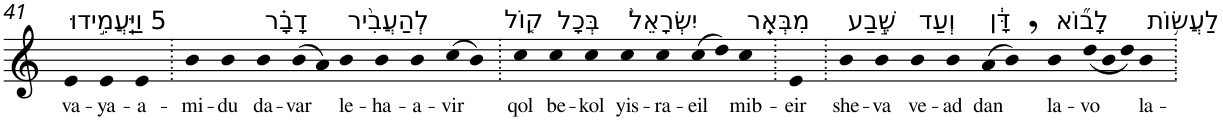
**kern	**text
*part1	*part1
*staff1	*staff1
*I"Piano	*
*I'Pno	*
!!LO:PB:g=z
*clefG2	*
*k[]	*
=41	=41
!LO:TX:a:t=5 וַיַּֽעֲמִ֣ידוּ	!
!	!LO:LY:b
4e	va-
!	!LO:LY:b
4e	-ya-
!	!LO:LY:b
4e	-a-
=42.	=42.
!	!LO:LY:b
4b	-mi-
!	!LO:LY:b
4b	-du
!LO:TX:a:t=דָבָ֗ר	!
!	!LO:LY:b
4b	da-
!	!LO:LY:b
(>8b	-var
8a)	.
!LO:TX:a:t=לְהַעֲבִ֨יר	!
!	!LO:LY:b
4b	le-
!	!LO:LY:b
4b	-ha-
!	!LO:LY:b
4b	-a-
!	!LO:LY:b
(>8cc	-vir
8b)	.
=43.	=43.
!LO:TX:a:t=ק֤וֹל	!
!	!LO:LY:b
4cc	qol
!LO:TX:a:t=בְּכָל	!
!	!LO:LY:b
4cc	be-
!	!LO:LY:b
4cc	-kol
!LO:TX:a:t=יִשְׂרָאֵל֙	!
!	!LO:LY:b
4cc	yis-
!	!LO:LY:b
4cc	-ra-
!	!LO:LY:b
(>8cc	-eil
8dd)	.
!LO:TX:a:t=מִבְּאֵֽר	!
!	!LO:LY:b
4cc	mib-
=44.	=44.
!	!LO:LY:b
4e	-eir
=45.	=45.
!LO:TX:a:t=שֶׁ֣בַע	!
!	!LO:LY:b
4b	she-
!	!LO:LY:b
4b	-va
!LO:TX:a:t=וְעַד	!
!	!LO:LY:b
4b	ve-
!	!LO:LY:b
4b	-ad
!LO:TX:a:t=דָּ֔ן	!
!	!LO:LY:b
(>8a	dan
8b,)	.
!LO:TX:a:t=לָב֞וֹא	!
!	!LO:LY:b
4b	la-
*Xtuplet	*
!	!LO:LY:b
(<12dd	-vo
12b	.
12dd)	.
!LO:TX:a:t=לַעֲשׂ֥וֹת	!
!	!LO:LY:b
4b	la-
=.	=.
*-	*-
